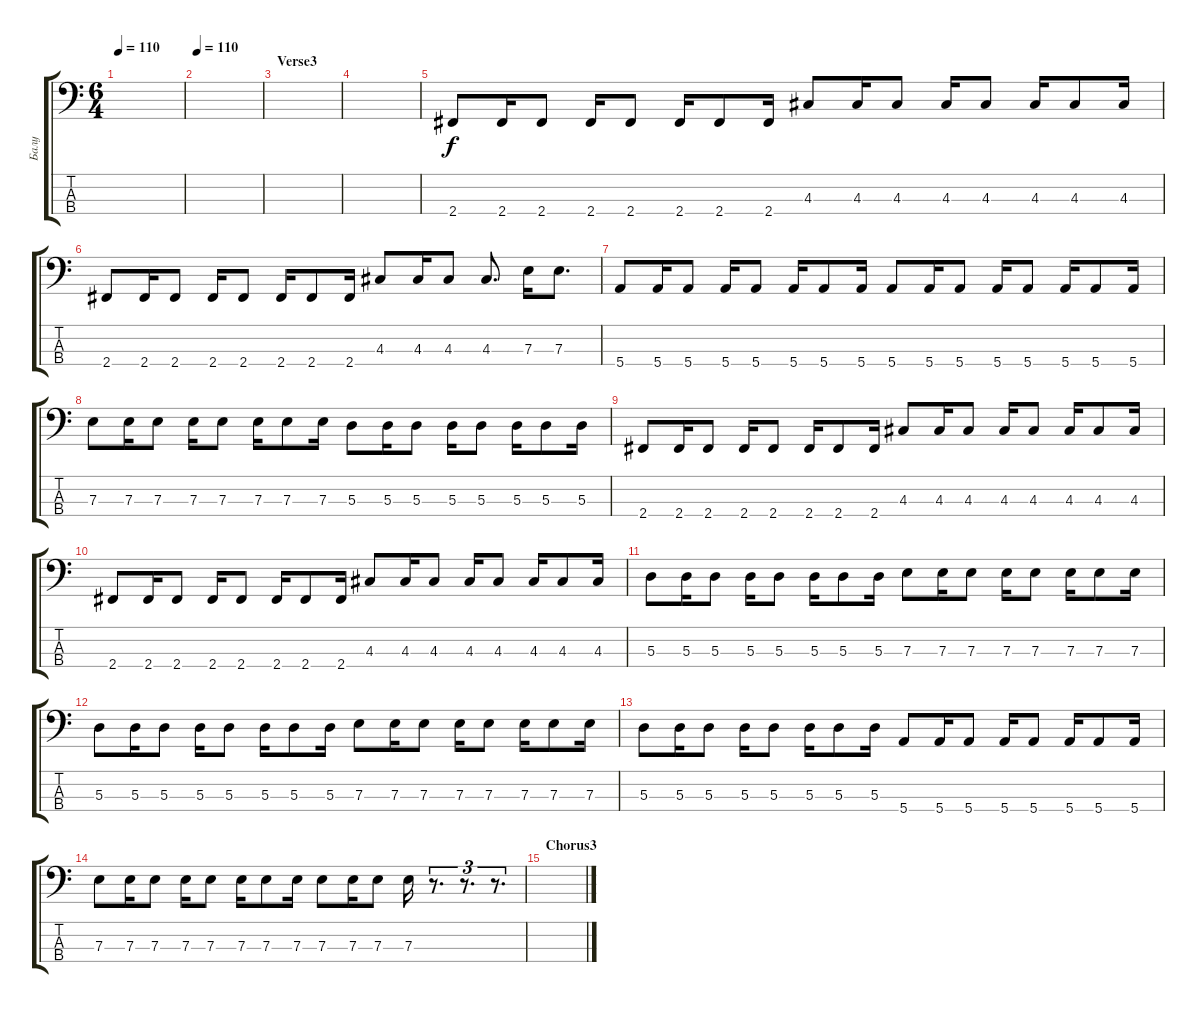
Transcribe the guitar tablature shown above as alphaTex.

\track ("Балу" "Балу") {instrument acousticguitarnylon}
\staff {score tabs}
\tuning (G2 D2 A1 E1) {hide}
\ts (6 4)
\tempo 110
\clef f4
\ks c
|
\tempo 110
|
\section ("" "Verse3")
|
|
2.4.8 2.4.16 2.4.8 2.4.16 2.4.8 2.4.16 2.4.8 2.4.16 4.3.8 4.3.16 4.3.8 4.3.16 4.3.8 4.3.16 4.3.8 4.3.16 |
2.4.8 2.4.16 2.4.8 2.4.16 2.4.8 2.4.16 2.4.8 2.4.16 4.3.8 4.3.16 4.3.8 4.3.8{d} 7.3.16 7.3.8{d} |
5.4.8 5.4.16 5.4.8 5.4.16 5.4.8 5.4.16 5.4.8 5.4.16 5.4.8 5.4.16 5.4.8 5.4.16 5.4.8 5.4.16 5.4.8 5.4.16 |
7.3.8 7.3.16 7.3.8 7.3.16 7.3.8 7.3.16 7.3.8 7.3.16 5.3.8 5.3.16 5.3.8 5.3.16 5.3.8 5.3.16 5.3.8 5.3.16 |
2.4.8 2.4.16 2.4.8 2.4.16 2.4.8 2.4.16 2.4.8 2.4.16 4.3.8 4.3.16 4.3.8 4.3.16 4.3.8 4.3.16 4.3.8 4.3.16 |
2.4.8 2.4.16 2.4.8 2.4.16 2.4.8 2.4.16 2.4.8 2.4.16 4.3.8 4.3.16 4.3.8 4.3.16 4.3.8 4.3.16 4.3.8 4.3.16 |
5.3.8 5.3.16 5.3.8 5.3.16 5.3.8 5.3.16 5.3.8 5.3.16 7.3.8 7.3.16 7.3.8 7.3.16 7.3.8 7.3.16 7.3.8 7.3.16 |
5.3.8 5.3.16 5.3.8 5.3.16 5.3.8 5.3.16 5.3.8 5.3.16 7.3.8 7.3.16 7.3.8 7.3.16 7.3.8 7.3.16 7.3.8 7.3.16 |
5.3.8 5.3.16 5.3.8 5.3.16 5.3.8 5.3.16 5.3.8 5.3.16 5.4.8 5.4.16 5.4.8 5.4.16 5.4.8 5.4.16 5.4.8 5.4.16 |
7.3.8 7.3.16 7.3.8 7.3.16 7.3.8 7.3.16 7.3.8 7.3.16 7.3.8 7.3.16 7.3.8 7.3.16 r.8{d tu (3 2)} r.8{d tu (3 2)} r.8{d tu (3 2)} |
\section ("" "Chorus3")
